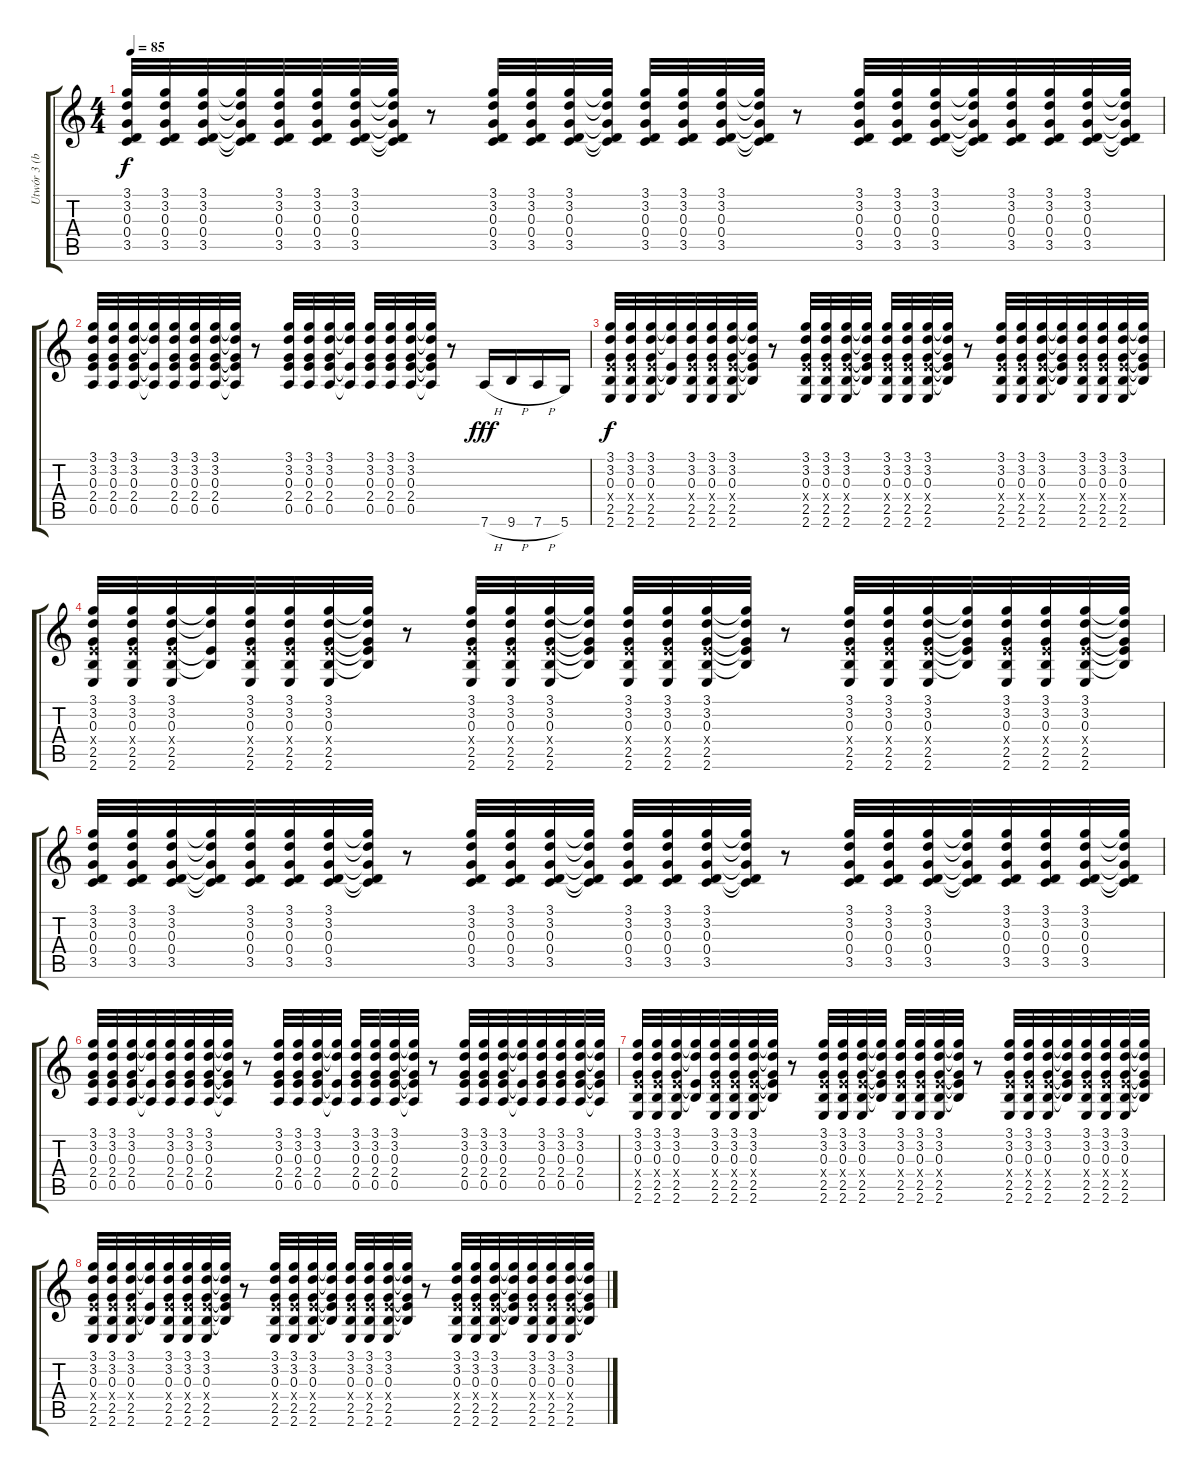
\track ("Utwór 3 (by remy2828)" "Utwór 3 (b") {instrument distortionguitar}
\staff {score tabs}
\tuning (E4 B3 G3 D3 A2 D2) {hide}
\ts (4 4)
\tempo 85
\clef g2
\ks c
(3.1 3.2 0.3 0.4 3.5).32{dy f volume 13} (3.1 3.2 0.3 0.4 3.5).32 (3.1 3.2 0.3 0.4 3.5).32 (3.1{t} 3.2{t} 0.3{t} 0.4{t} 3.5{t}).32 (3.1 3.2 0.3 0.4 3.5).32 (3.1 3.2 0.3 0.4 3.5).32 (3.1 3.2 0.3 0.4 3.5).32 (3.1{t} 3.2{t} 0.3{t} 0.4{t} 3.5{t}).32 r.8 (3.1 3.2 0.3 0.4 3.5).32 (3.1 3.2 0.3 0.4 3.5).32 (3.1 3.2 0.3 0.4 3.5).32 (3.1{t} 3.2{t} 0.3{t} 0.4{t} 3.5{t}).32 (3.1 3.2 0.3 0.4 3.5).32 (3.1 3.2 0.3 0.4 3.5).32 (3.1 3.2 0.3 0.4 3.5).32 (3.1{t} 3.2{t} 0.3{t} 0.4{t} 3.5{t}).32 r.8 (3.1 3.2 0.3 0.4 3.5).32 (3.1 3.2 0.3 0.4 3.5).32 (3.1 3.2 0.3 0.4 3.5).32 (3.1{t} 3.2{t} 0.3{t} 0.4{t} 3.5{t}).32 (3.1 3.2 0.3 0.4 3.5).32 (3.1 3.2 0.3 0.4 3.5).32 (3.1 3.2 0.3 0.4 3.5).32 (3.1{t} 3.2{t} 0.3{t} 0.4{t} 3.5{t}).32 |
(3.1 3.2 0.3 2.4 0.5).32 (3.1 3.2 0.3 2.4 0.5).32 (3.1 3.2 0.3 2.4 0.5).32 (3.1{t} 3.2{t} 2.4{t} 0.5{t}).32 (3.1 3.2 0.3 2.4 0.5).32 (3.1 3.2 0.3 2.4 0.5).32 (3.1 3.2 0.3 2.4 0.5).32 (3.1{t} 3.2{t} 0.3{t} 2.4{t} 0.5{t}).32 r.8 (3.1 3.2 0.3 2.4 0.5).32 (3.1 3.2 0.3 2.4 0.5).32 (3.1 3.2 0.3 2.4 0.5).32 (3.1{t} 3.2{t} 2.4{t} 0.5{t}).32 (3.1 3.2 0.3 2.4 0.5).32 (3.1 3.2 0.3 2.4 0.5).32 (3.1 3.2 0.3 2.4 0.5).32 (3.1{t} 3.2{t} 0.3{t} 2.4{t} 0.5{t}).32 r.8 7.6{h}.16{dy fff} 9.6{h}.16 7.6{h}.16 5.6.16 |
(3.1 3.2 0.3 2.4{x} 2.5 2.6).32{dy f} (3.1 3.2 0.3 2.4{x} 2.5 2.6).32 (3.1 3.2 0.3 2.4{x} 2.5 2.6).32 (3.1{t} 3.2{t} 2.4{t} 2.5{t}).32 (3.1 3.2 0.3 2.4{x} 2.5 2.6).32 (3.1 3.2 0.3 2.4{x} 2.5 2.6).32 (3.1 3.2 0.3 2.4{x} 2.5 2.6).32 (3.1{t} 3.2{t} 0.3{t} 2.4{t} 2.5{t}).32 r.8 (3.1 3.2 0.3 2.4{x} 2.5 2.6).32 (3.1 3.2 0.3 2.4{x} 2.5 2.6).32 (3.1 3.2 0.3 2.4{x} 2.5 2.6).32 (3.1{t} 3.2{t} 0.3{t} 2.4{t} 2.5{t}).32 (3.1 3.2 0.3 2.4{x} 2.5 2.6).32 (3.1 3.2 0.3 2.4{x} 2.5 2.6).32 (3.1 3.2 0.3 2.4{x} 2.5 2.6).32 (3.1{t} 3.2{t} 0.3{t} 2.4{t} 2.5{t}).32 r.8 (3.1 3.2 0.3 2.4{x} 2.5 2.6).32 (3.1 3.2 0.3 2.4{x} 2.5 2.6).32 (3.1 3.2 0.3 2.4{x} 2.5 2.6).32 (3.1{t} 3.2{t} 0.3{t} 2.4{t} 2.5{t}).32 (3.1 3.2 0.3 2.4{x} 2.5 2.6).32 (3.1 3.2 0.3 2.4{x} 2.5 2.6).32 (3.1 3.2 0.3 2.4{x} 2.5 2.6).32 (3.1{t} 3.2{t} 0.3{t} 2.4{t} 2.5{t}).32 |
(3.1 3.2 0.3 2.4{x} 2.5 2.6).32 (3.1 3.2 0.3 2.4{x} 2.5 2.6).32 (3.1 3.2 0.3 2.4{x} 2.5 2.6).32 (3.1{t} 3.2{t} 2.4{t} 2.5{t}).32 (3.1 3.2 0.3 2.4{x} 2.5 2.6).32 (3.1 3.2 0.3 2.4{x} 2.5 2.6).32 (3.1 3.2 0.3 2.4{x} 2.5 2.6).32 (3.1{t} 3.2{t} 0.3{t} 2.4{t} 2.5{t}).32 r.8 (3.1 3.2 0.3 2.4{x} 2.5 2.6).32 (3.1 3.2 0.3 2.4{x} 2.5 2.6).32 (3.1 3.2 0.3 2.4{x} 2.5 2.6).32 (3.1{t} 3.2{t} 0.3{t} 2.4{t} 2.5{t}).32 (3.1 3.2 0.3 2.4{x} 2.5 2.6).32 (3.1 3.2 0.3 2.4{x} 2.5 2.6).32 (3.1 3.2 0.3 2.4{x} 2.5 2.6).32 (3.1{t} 3.2{t} 0.3{t} 2.4{t} 2.5{t}).32 r.8 (3.1 3.2 0.3 2.4{x} 2.5 2.6).32 (3.1 3.2 0.3 2.4{x} 2.5 2.6).32 (3.1 3.2 0.3 2.4{x} 2.5 2.6).32 (3.1{t} 3.2{t} 0.3{t} 2.4{t} 2.5{t}).32 (3.1 3.2 0.3 2.4{x} 2.5 2.6).32 (3.1 3.2 0.3 2.4{x} 2.5 2.6).32 (3.1 3.2 0.3 2.4{x} 2.5 2.6).32 (3.1{t} 3.2{t} 0.3{t} 2.4{t} 2.5{t}).32 |
(3.1 3.2 0.3 0.4 3.5).32 (3.1 3.2 0.3 0.4 3.5).32 (3.1 3.2 0.3 0.4 3.5).32 (3.1{t} 3.2{t} 0.3{t} 0.4{t} 3.5{t}).32 (3.1 3.2 0.3 0.4 3.5).32 (3.1 3.2 0.3 0.4 3.5).32 (3.1 3.2 0.3 0.4 3.5).32 (3.1{t} 3.2{t} 0.3{t} 0.4{t} 3.5{t}).32 r.8 (3.1 3.2 0.3 0.4 3.5).32 (3.1 3.2 0.3 0.4 3.5).32 (3.1 3.2 0.3 0.4 3.5).32 (3.1{t} 3.2{t} 0.3{t} 0.4{t} 3.5{t}).32 (3.1 3.2 0.3 0.4 3.5).32 (3.1 3.2 0.3 0.4 3.5).32 (3.1 3.2 0.3 0.4 3.5).32 (3.1{t} 3.2{t} 0.3{t} 0.4{t} 3.5{t}).32 r.8 (3.1 3.2 0.3 0.4 3.5).32 (3.1 3.2 0.3 0.4 3.5).32 (3.1 3.2 0.3 0.4 3.5).32 (3.1{t} 3.2{t} 0.3{t} 0.4{t} 3.5{t}).32 (3.1 3.2 0.3 0.4 3.5).32 (3.1 3.2 0.3 0.4 3.5).32 (3.1 3.2 0.3 0.4 3.5).32 (3.1{t} 3.2{t} 0.3{t} 0.4{t} 3.5{t}).32 |
(3.1 3.2 0.3 2.4 0.5).32 (3.1 3.2 0.3 2.4 0.5).32 (3.1 3.2 0.3 2.4 0.5).32 (3.1{t} 3.2{t} 2.4{t} 0.5{t}).32 (3.1 3.2 0.3 2.4 0.5).32 (3.1 3.2 0.3 2.4 0.5).32 (3.1 3.2 0.3 2.4 0.5).32 (3.1{t} 3.2{t} 0.3{t} 2.4{t} 0.5{t}).32 r.8 (3.1 3.2 0.3 2.4 0.5).32 (3.1 3.2 0.3 2.4 0.5).32 (3.1 3.2 0.3 2.4 0.5).32 (3.1{t} 3.2{t} 2.4{t} 0.5{t}).32 (3.1 3.2 0.3 2.4 0.5).32 (3.1 3.2 0.3 2.4 0.5).32 (3.1 3.2 0.3 2.4 0.5).32 (3.1{t} 3.2{t} 0.3{t} 2.4{t} 0.5{t}).32 r.8 (3.1 3.2 0.3 2.4 0.5).32 (3.1 3.2 0.3 2.4 0.5).32 (3.1 3.2 0.3 2.4 0.5).32 (3.1{t} 3.2{t} 2.4{t} 0.5{t}).32 (3.1 3.2 0.3 2.4 0.5).32 (3.1 3.2 0.3 2.4 0.5).32 (3.1 3.2 0.3 2.4 0.5).32 (3.1{t} 3.2{t} 0.3{t} 2.4{t} 0.5{t}).32 |
(3.1 3.2 0.3 2.4{x} 2.5 2.6).32 (3.1 3.2 0.3 2.4{x} 2.5 2.6).32 (3.1 3.2 0.3 2.4{x} 2.5 2.6).32 (3.1{t} 3.2{t} 2.4{t} 2.5{t}).32 (3.1 3.2 0.3 2.4{x} 2.5 2.6).32 (3.1 3.2 0.3 2.4{x} 2.5 2.6).32 (3.1 3.2 0.3 2.4{x} 2.5 2.6).32 (3.1{t} 3.2{t} 0.3{t} 2.4{t} 2.5{t}).32 r.8 (3.1 3.2 0.3 2.4{x} 2.5 2.6).32 (3.1 3.2 0.3 2.4{x} 2.5 2.6).32 (3.1 3.2 0.3 2.4{x} 2.5 2.6).32 (3.1{t} 3.2{t} 0.3{t} 2.4{t} 2.5{t}).32 (3.1 3.2 0.3 2.4{x} 2.5 2.6).32 (3.1 3.2 0.3 2.4{x} 2.5 2.6).32 (3.1 3.2 0.3 2.4{x} 2.5 2.6).32 (3.1{t} 3.2{t} 0.3{t} 2.4{t} 2.5{t}).32 r.8 (3.1 3.2 0.3 2.4{x} 2.5 2.6).32 (3.1 3.2 0.3 2.4{x} 2.5 2.6).32 (3.1 3.2 0.3 2.4{x} 2.5 2.6).32 (3.1{t} 3.2{t} 0.3{t} 2.4{t} 2.5{t}).32 (3.1 3.2 0.3 2.4{x} 2.5 2.6).32 (3.1 3.2 0.3 2.4{x} 2.5 2.6).32 (3.1 3.2 0.3 2.4{x} 2.5 2.6).32 (3.1{t} 3.2{t} 0.3{t} 2.4{t} 2.5{t}).32 |
(3.1 3.2 0.3 2.4{x} 2.5 2.6).32 (3.1 3.2 0.3 2.4{x} 2.5 2.6).32 (3.1 3.2 0.3 2.4{x} 2.5 2.6).32 (3.1{t} 3.2{t} 2.4{t} 2.5{t}).32 (3.1 3.2 0.3 2.4{x} 2.5 2.6).32 (3.1 3.2 0.3 2.4{x} 2.5 2.6).32 (3.1 3.2 0.3 2.4{x} 2.5 2.6).32 (3.1{t} 3.2{t} 0.3{t} 2.4{t} 2.5{t}).32 r.8 (3.1 3.2 0.3 2.4{x} 2.5 2.6).32 (3.1 3.2 0.3 2.4{x} 2.5 2.6).32 (3.1 3.2 0.3 2.4{x} 2.5 2.6).32 (3.1{t} 3.2{t} 0.3{t} 2.4{t} 2.5{t}).32 (3.1 3.2 0.3 2.4{x} 2.5 2.6).32 (3.1 3.2 0.3 2.4{x} 2.5 2.6).32 (3.1 3.2 0.3 2.4{x} 2.5 2.6).32 (3.1{t} 3.2{t} 0.3{t} 2.4{t} 2.5{t}).32 r.8 (3.1 3.2 0.3 2.4{x} 2.5 2.6).32 (3.1 3.2 0.3 2.4{x} 2.5 2.6).32 (3.1 3.2 0.3 2.4{x} 2.5 2.6).32 (3.1{t} 3.2{t} 0.3{t} 2.4{t} 2.5{t}).32 (3.1 3.2 0.3 2.4{x} 2.5 2.6).32 (3.1 3.2 0.3 2.4{x} 2.5 2.6).32 (3.1 3.2 0.3 2.4{x} 2.5 2.6).32 (3.1{t} 3.2{t} 0.3{t} 2.4{t} 2.5{t}).32
